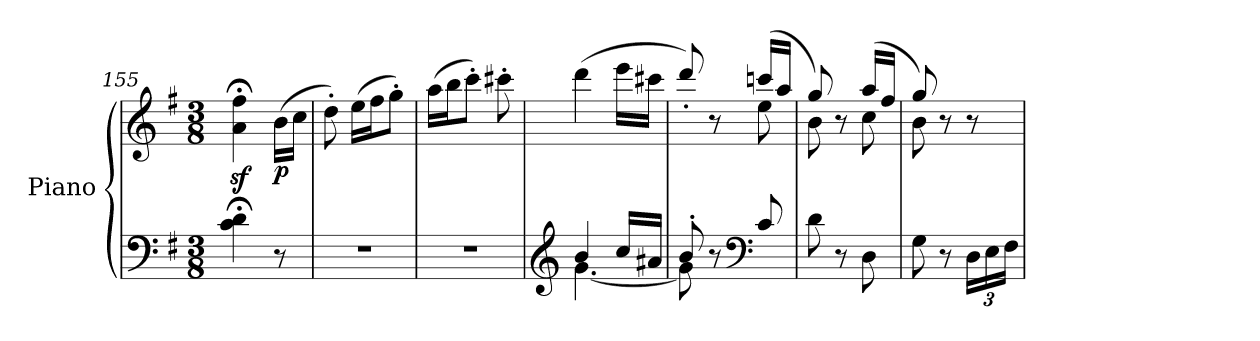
**kern	**kern	**dynam
*part1	*part1	*part1
*staff2	*staff1	*staff1/2
*I"Piano	*	*
*I'Pno.	*	*
*clefF4	*clefG2	*
*k[f#]	*k[f#]	*
*M3/8	*M3/8	*
=155	=155	=155
4c\;< 4d\;<	4a\z<;< 4ff#\z<;<	.
*	*MM120	*
!	!	!LO:DY:b
8r	(>16b\LL	p
.	16cc\JJ	.
=156	=156	=156
4.r	8dd'\)	.
*	*MM127	*
.	(>16ee\LL	.
.	16ff#\J	.
.	8gg'\J)	.
=157	=157	=157
*	*MM135	*
4.r	(>16aa\LL	.
.	16bb\J	.
.	8ccc'\J)	.
.	8ccc#X'\	.
=158	=158	=158
*clefG2	*	*
*^	*	*
4b/	[4.g\	(>4ddd\	.
16cc/LL	.	16eee\LL	.
16a#X/JJ	.	16ccc#X\JJ	.
=159	=159	=159	=159
*	*	*^	*
8b'/	8g\]	8ddd'/)	4ryy	.
8r	4ryy	8r	.	.
*clefF4	*	*	*	*
8c/	.	(>16cccn/LL	8ee\	.
.	.	16aa/JJ	.	.
*v	*v	*	*	*
!!LO:LB:g=z	!!
=160	=160	=160	=160
8d\	8gg/)	8b\	.
8r	8r	8ryy	.
8D\	(>16aa/LL	8cc\	.
.	16ff#/JJ	.	.
=161	=161	=161	=161
8G\	8gg/)	8b\	.
8r	8r	4ryy	.
*Xbrackettup	*	*	*
*	*MM120	*	*
24D\LL	8r	.	.
24E\	.	.	.
24F#\JJ	.	.	.
*	*v	*v	*
=	=	=
*-	*-	*-
